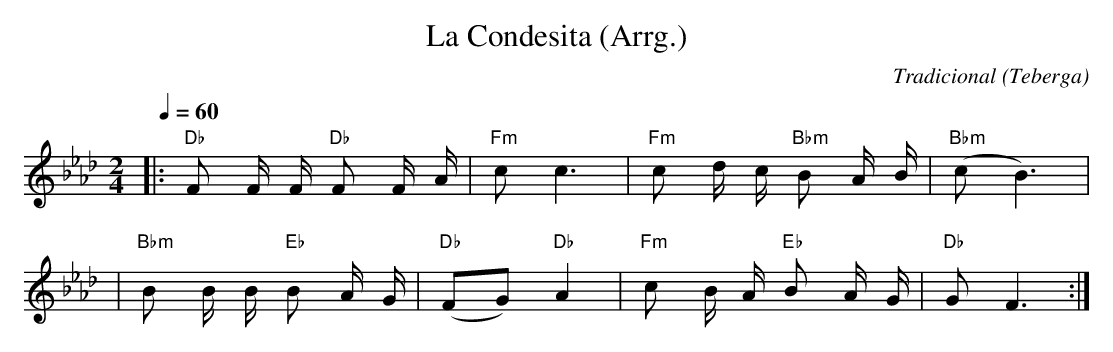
X:1
T:La Condesita (Arrg.)
C:Tradicional
O:Teberga
M:2/4
L:1/8
Q:1/4=60
K:Fm
|:"Db"F F/ F/ "Db"F F/ A/|"Fm"c c3|"Fm"c d/ c/ "Bbm"B A/ B/|"Bbm"(cB3)|
|"Bbm"B B/ B/ "Eb"B A/ G/|"Db"(FG) "Db"A2|"Fm"c B/ A/ "Eb"B A/ G/|"Db"G-F3:|
